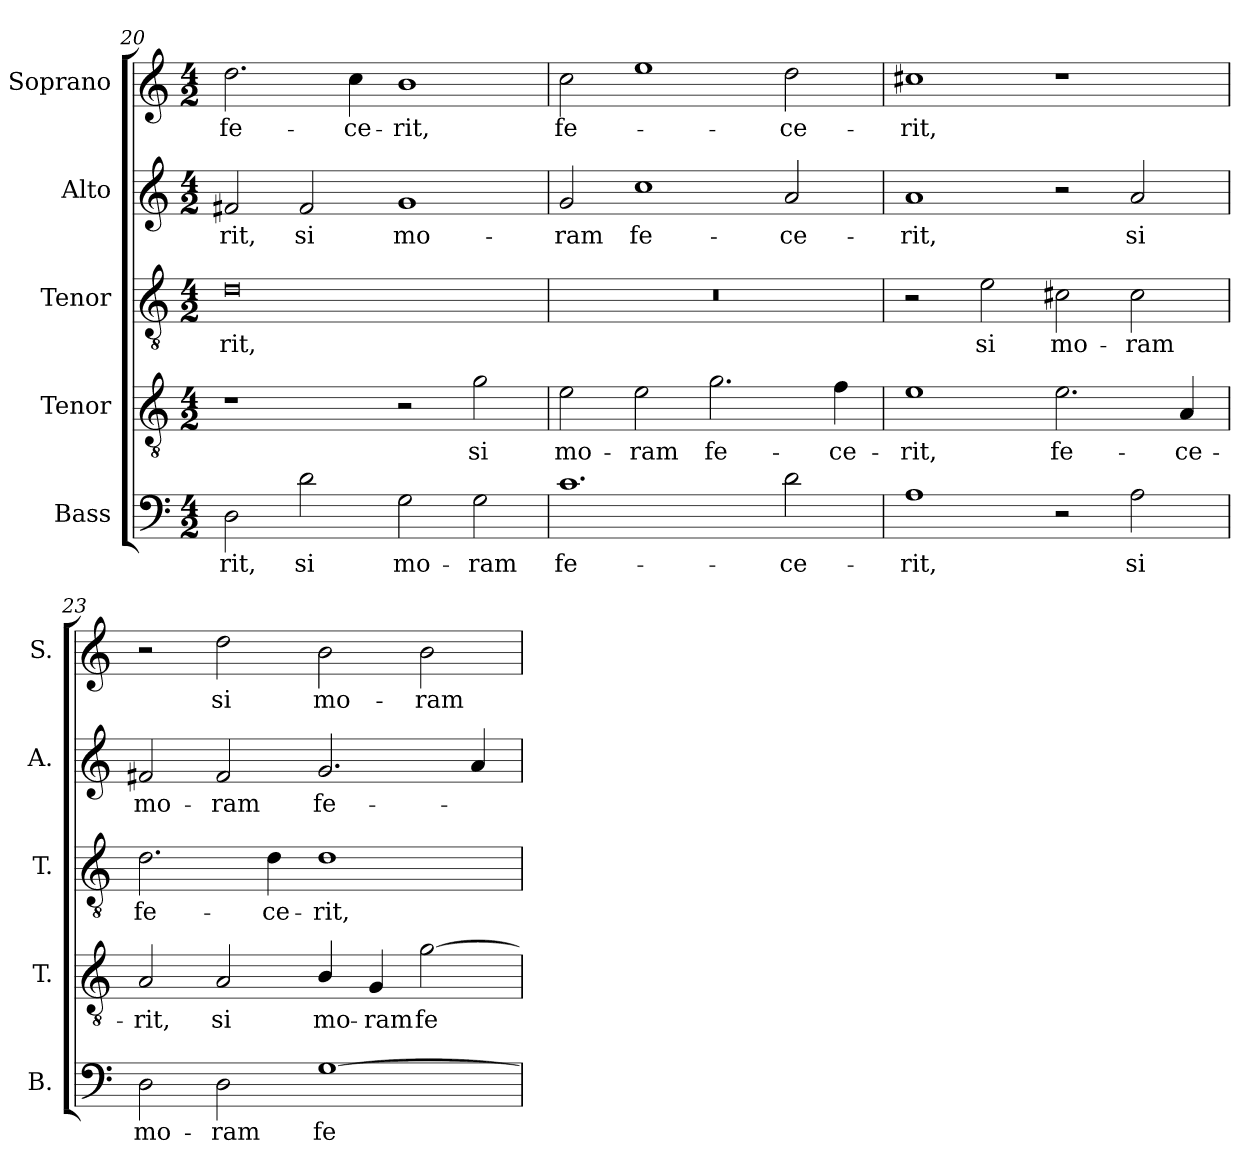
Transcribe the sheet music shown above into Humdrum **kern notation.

**kern	**text	**kern	**text	**kern	**text	**kern	**text	**kern	**text
*part5	*part5	*part4	*part4	*part3	*part3	*part2	*part2	*part1	*part1
*staff5	*staff5	*staff4	*staff4	*staff3	*staff3	*staff2	*staff2	*staff1	*staff1
*I"Bass	*	*I"Tenor	*	*I"Tenor	*	*I"Alto	*	*I"Soprano	*
*I'B.	*	*I'T.	*	*I'T.	*	*I'A.	*	*I'S.	*
!!LO:LB:g=z
*clefF4	*	*clefGv2	*	*clefGv2	*	*clefG2	*	*clefG2	*
*	*	*ITrd7c12	*	*ITrd7c12	*	*	*	*	*
*k[]	*	*k[]	*	*k[]	*	*k[]	*	*k[]	*
*C:	*	*C:	*	*C:	*	*C:	*	*C:	*
*M4/2	*	*M4/2	*	*M4/2	*	*M4/2	*	*M4/2	*
=20	=20	=20	=20	=20	=20	=20	=20	=20	=20
!	!LO:LY:b:color=#000000	!	!	!	!	!	!	!	!
!	!	!	!	!	!LO:LY:b:color=#000000	!	!	!	!
!	!	!	!	!	!	!	!LO:LY:b:color=#000000	!	!
!	!	!	!	!	!	!	!	!	!LO:LY:b:color=#000000
2Di\	-rit,	1r	.	0Di	-rit,	2f#Xi/	-rit,	2.ddi\	fe-
!	!LO:LY:b:color=#000000	!	!	!	!	!	!	!	!
!	!	!	!	!	!	!	!LO:LY:b:color=#000000	!	!
2di\	si	.	.	.	.	2f#i/	si	.	.
!	!	!	!	!	!	!	!	!	!LO:LY:b:color=#000000
.	.	.	.	.	.	.	.	4cci\	-ce-
!	!LO:LY:b:color=#000000	!	!	!	!	!	!	!	!
!	!	!	!	!	!	!	!LO:LY:b:color=#000000	!	!
!	!	!	!	!	!	!	!	!	!LO:LY:b:color=#000000
2Gi\	mo-	2r	.	.	.	1gi	mo-	1bi	-rit,
!	!LO:LY:b:color=#000000	!	!	!	!	!	!	!	!
!	!	!	!LO:LY:b:color=#000000	!	!	!	!	!	!
2Gi\	-ram	2Gi\	si	.	.	.	.	.	.
=21	=21	=21	=21	=21	=21	=21	=21	=21	=21
!	!LO:LY:b:color=#000000	!	!	!	!	!	!	!	!
!	!	!	!LO:LY:b:color=#000000	!LO:N:vis=1	!	!	!	!	!
!	!	!	!	!	!	!	!LO:LY:b:color=#000000	!	!
!	!	!	!	!	!	!	!	!	!LO:LY:b:color=#000000
1.ci	fe-	2Ei\	mo-	0r	.	2gi/	-ram	2cci\	fe-
!	!	!	!LO:LY:b:color=#000000	!	!	!	!	!	!
!	!	!	!	!	!	!	!LO:LY:b:color=#000000	!	!
.	.	2Ei\	-ram	.	.	1cci	fe-	1eei	.
!	!	!	!LO:LY:b:color=#000000	!	!	!	!	!	!
.	.	2.Gi\	fe-	.	.	.	.	.	.
!	!LO:LY:b:color=#000000	!	!	!	!	!	!	!	!
!	!	!	!	!	!	!	!LO:LY:b:color=#000000	!	!
!	!	!	!	!	!	!	!	!	!LO:LY:b:color=#000000
2di\	-ce-	.	.	.	.	2ai/	-ce-	2ddi\	-ce-
!	!	!	!LO:LY:b:color=#000000	!	!	!	!	!	!
.	.	4Fi\	-ce-	.	.	.	.	.	.
=22	=22	=22	=22	=22	=22	=22	=22	=22	=22
!	!LO:LY:b:color=#000000	!	!	!	!	!	!	!	!
!	!	!	!LO:LY:b:color=#000000	!	!	!	!	!	!
!	!	!	!	!	!	!	!LO:LY:b:color=#000000	!	!
!	!	!	!	!	!	!	!	!	!LO:LY:b:color=#000000
1Ai	-rit,	1Ei	-rit,	2r	.	1ai	-rit,	1cc#Xi	-rit,
!	!	!	!	!	!LO:LY:b:color=#000000	!	!	!	!
.	.	.	.	2Ei\	si	.	.	.	.
!	!	!	!LO:LY:b:color=#000000	!	!	!	!	!	!
!	!	!	!	!	!LO:LY:b:color=#000000	!	!	!	!
2r	.	2.Ei\	fe-	2C#Xi\	mo-	2r	.	1r	.
!	!LO:LY:b:color=#000000	!	!	!	!	!	!	!	!
!	!	!	!	!	!LO:LY:b:color=#000000	!	!	!	!
!	!	!	!	!	!	!	!LO:LY:b:color=#000000	!	!
2Ai\	si	.	.	2C#i\	-ram	2ai/	si	.	.
!	!	!	!LO:LY:b:color=#000000	!	!	!	!	!	!
.	.	4AAi/	-ce-	.	.	.	.	.	.
=23	=23	=23	=23	=23	=23	=23	=23	=23	=23
!	!LO:LY:b:color=#000000	!	!	!	!	!	!	!	!
!	!	!	!LO:LY:b:color=#000000	!	!	!	!	!	!
!	!	!	!	!	!LO:LY:b:color=#000000	!	!	!	!
!	!	!	!	!	!	!	!LO:LY:b:color=#000000	!	!
2Di\	mo-	2AAi/	-rit,	2.Di\	fe-	2f#Xi/	mo-	2r	.
!	!LO:LY:b:color=#000000	!	!	!	!	!	!	!	!
!	!	!	!LO:LY:b:color=#000000	!	!	!	!	!	!
!	!	!	!	!	!	!	!LO:LY:b:color=#000000	!	!
!	!	!	!	!	!	!	!	!	!LO:LY:b:color=#000000
2Di\	-ram	2AAi/	si	.	.	2f#i/	-ram	2ddi\	si
!	!	!	!	!	!LO:LY:b:color=#000000	!	!	!	!
.	.	.	.	4Di\	-ce-	.	.	.	.
!	!LO:LY:b:color=#000000	!	!	!	!	!	!	!	!
!	!	!	!LO:LY:b:color=#000000	!	!	!	!	!	!
!	!	!	!	!	!LO:LY:b:color=#000000	!	!	!	!
!	!	!	!	!	!	!	!LO:LY:b:color=#000000	!	!
!	!	!	!	!	!	!	!	!	!LO:LY:b:color=#000000
[1Gi	fe-	4BBi/	mo-	1Di	-rit,	2.gi/	fe-	2bi\	mo-
!	!	!	!LO:LY:b:color=#000000	!	!	!	!	!	!
.	.	4GGi/	-ram	.	.	.	.	.	.
!	!	!	!LO:LY:b:color=#000000	!	!	!	!	!	!
!	!	!	!	!	!	!	!	!	!LO:LY:b:color=#000000
.	.	[2Gi\	fe-	.	.	.	.	2bi\	-ram
.	.	.	.	.	.	4ai/	.	.	.
=	=	=	=	=	=	=	=	=	=
*-	*-	*-	*-	*-	*-	*-	*-	*-	*-
